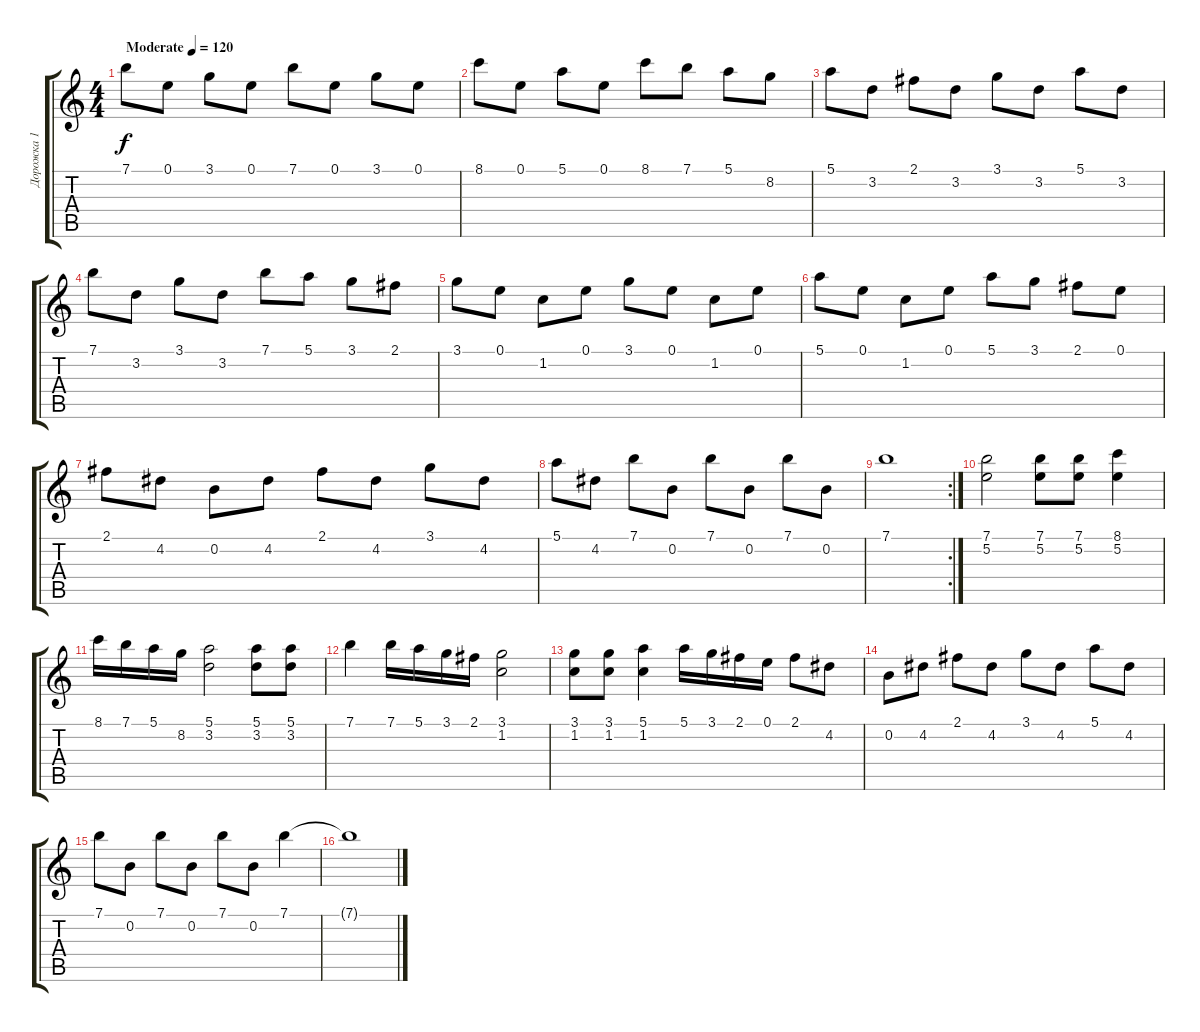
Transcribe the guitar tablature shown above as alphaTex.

\track ("Дорожка 1" "Дорожка 1") {instrument acousticguitarsteel}
\staff {score tabs}
\tuning (E4 B3 G3 D3 A2 E2) {hide}
\ts (4 4)
\tempo (120 "Moderate")
\clef g2
\ks c
7.1.8{dy f instrument acousticguitarsteel} 0.1.8 3.1.8 0.1.8 7.1.8 0.1.8 3.1.8 0.1.8 |
8.1.8 0.1.8 5.1.8 0.1.8 8.1.8 7.1.8 5.1.8 8.2.8 |
5.1.8 3.2.8 2.1.8 3.2.8 3.1.8 3.2.8 5.1.8 3.2.8 |
7.1.8 3.2.8 3.1.8 3.2.8 7.1.8 5.1.8 3.1.8 2.1.8 |
3.1.8 0.1.8 1.2.8 0.1.8 3.1.8 0.1.8 1.2.8 0.1.8 |
5.1.8 0.1.8 1.2.8 0.1.8 5.1.8 3.1.8 2.1.8 0.1.8 |
2.1.8 4.2.8 0.2.8 4.2.8 2.1.8 4.2.8 3.1.8 4.2.8 |
5.1.8 4.2.8 7.1.8 0.2.8 7.1.8 0.2.8 7.1.8 0.2.8 |
\rc 2
7.1.1 |
(7.1 5.2).2 (7.1 5.2).8 (7.1 5.2).8 (8.1 5.2).4 |
8.1.16 7.1.16 5.1.16 8.2.16 (5.1 3.2).2 (5.1 3.2).8 (5.1 3.2).8 |
7.1.4 7.1.16 5.1.16 3.1.16 2.1.16 (3.1 1.2).2 |
(3.1 1.2).8 (3.1 1.2).8 (5.1 1.2).4 5.1.16 3.1.16 2.1.16 0.1.16 2.1.8 4.2.8 |
0.2.8 4.2.8 2.1.8 4.2.8 3.1.8 4.2.8 5.1.8 4.2.8 |
7.1.8 0.2.8 7.1.8 0.2.8 7.1.8 0.2.8 7.1.4 |
7.1{t}.1
